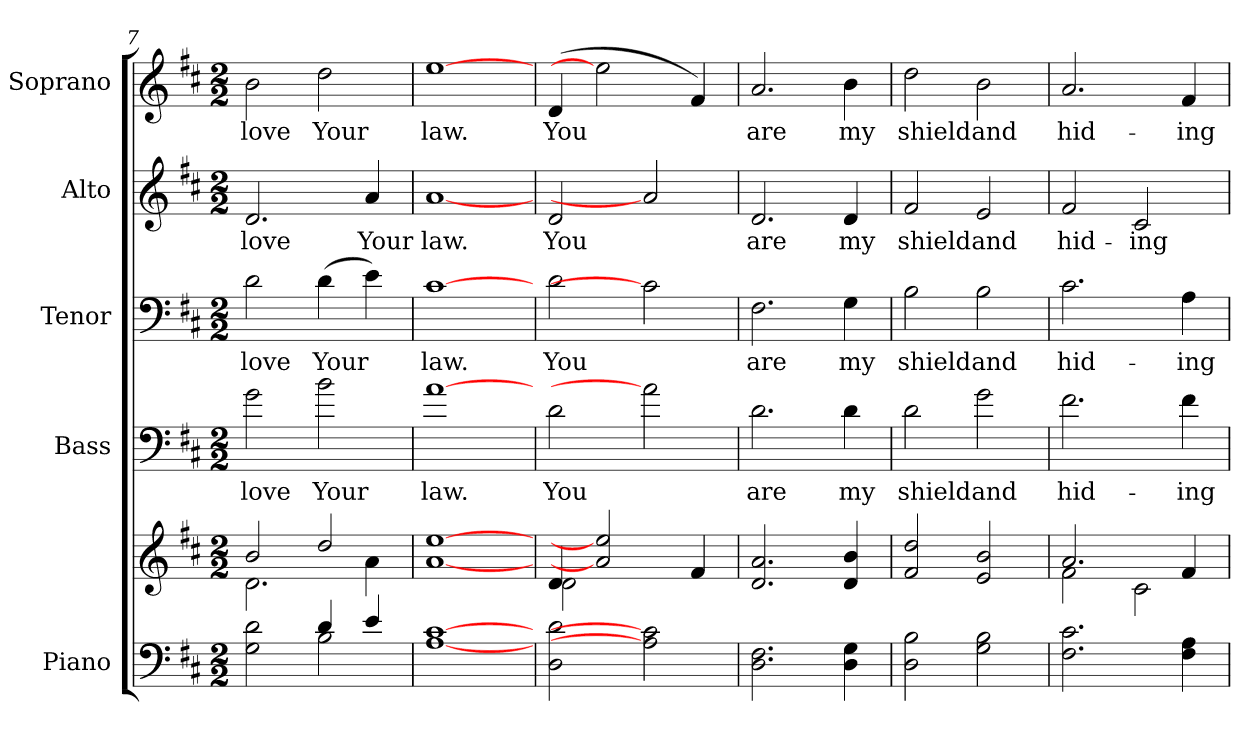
**kern	**kern	**kern	**text	**kern	**text	**kern	**text	**kern	**text
*part5	*part5	*part4	*part4	*part3	*part3	*part2	*part2	*part1	*part1
*staff6	*staff5	*staff4	*staff4	*staff3	*staff3	*staff2	*staff2	*staff1	*staff1
*I"Piano	*	*I"Bass	*	*I"Tenor	*	*I"Alto	*	*I"Soprano	*
*I'Pno.	*	*I'B.	*	*I'T.	*	*I'A.	*	*I'S.	*
!!LO:PB:g=z
*clefF4	*clefG2	*clefF4	*	*clefF4	*	*clefG2	*	*clefG2	*
*	*	*ITrd7c12	*	*	*	*	*	*	*
*k[f#c#]	*k[f#c#]	*k[f#c#]	*	*k[f#c#]	*	*k[f#c#]	*	*k[f#c#]	*
*D:	*D:	*D:	*	*D:	*	*D:	*	*D:	*
*M2/2	*M2/2	*M2/2	*	*M2/2	*	*M2/2	*	*M2/2	*
=7	=7	=7	=7	=7	=7	=7	=7	=7	=7
*^	*^	*	*	*	*	*	*	*	*
!	!	!	!	!	!LO:LY:b:color=#000000	!	!	!	!	!	!
!	!	!	!	!	!	!	!LO:LY:b:color=#000000	!	!	!	!
!	!	!	!	!	!	!	!	!	!LO:LY:b:color=#000000	!	!
!	!	!	!	!	!	!	!	!	!	!	!LO:LY:b:color=#000000
2Gi\ 2di	2ryy	2bi/	2.di\	2Gi\	love	2di\	love	2.di/	love	2bi\	love
!	!	!	!	!	!LO:LY:b:color=#000000	!	!	!	!	!	!
!	!	!	!	!	!	!	!LO:LY:b:color=#000000	!	!	!	!
!	!	!	!	!	!	!	!	!	!	!	!LO:LY:b:color=#000000
4di/	2Bi\	2ddi/	.	2Bi\	Your	(4di\	Your	.	.	2ddi\	Your
!	!	!	!	!	!	!	!	!	!LO:LY:b:color=#000000	!	!
4ei/	.	.	4ai\	.	.	4ei\)	.	4ai/	Your	.	.
*v	*v	*	*	*	*	*	*	*	*	*	*
*	*v	*v	*	*	*	*	*	*	*	*
=8	=8	=8	=8	=8	=8	=8	=8	=8	=8
*	*^	*	*	*	*	*	*	*	*
!	!	!	!	!LO:LY:b:color=#000000	!	!	!	!	!	!
*	*v	*v	*	*	*	*	*	*	*	*
*	*^	*	*	*	*	*	*	*	*
!	!	!	!	!	!	!LO:LY:b:color=#000000	!	!	!	!
*	*v	*v	*	*	*	*	*	*	*	*
*	*^	*	*	*	*	*	*	*	*
!	!	!	!	!	!	!	!	!LO:LY:b:color=#000000	!	!
*	*v	*v	*	*	*	*	*	*	*	*
*	*^	*	*	*	*	*	*	*	*
!	!	!	!	!	!	!	!	!	!	!LO:LY:b:color=#000000
*	*v	*v	*	*	*	*	*	*	*	*
[1Ai [1c#i	[1ai [1eei	[1Ai	law.	[1c#i	law.	[1ai	law.	[1eei	law.
=9	=9	=9	=9	=9	=9	=9	=9	=9	=9
*	*^	*	*	*	*	*	*	*	*
!	!	!	!	!LO:LY:b:color=#000000	!	!	!	!	!	!
!	!	!	!	!	!	!LO:LY:b:color=#000000	!	!	!	!
!	!	!	!	!	!	!	!	!LO:LY:b:color=#000000	!	!
!	!	!	!	!	!	!	!	!	!	!LO:LY:b:color=#000000
2Di\ 2di	4di/	2di\	2Di\	You	2di\	You	2di/	You	(4di/	You
.	2ai] 2eei]	.	.	.	.	.	.	.	2eei]	.
2Ai] 2c#i]	.	2ryy	2Ai]	.	2c#i]	.	2ai]	.	.	.
.	4f#i/	.	.	.	.	.	.	.	4f#i/)	.
*	*v	*v	*	*	*	*	*	*	*	*
=10	=10	=10	=10	=10	=10	=10	=10	=10	=10
!	!	!	!LO:LY:b:color=#000000	!	!	!	!	!	!
!	!	!	!	!	!LO:LY:b:color=#000000	!	!	!	!
!	!	!	!	!	!	!	!LO:LY:b:color=#000000	!	!
!	!	!	!	!	!	!	!	!	!LO:LY:b:color=#000000
2.Di\ 2.F#i	2.di/ 2.ai	2.Di\	are	2.F#i\	are	2.di/	are	2.ai/	are
!	!	!	!LO:LY:b:color=#000000	!	!	!	!	!	!
!	!	!	!	!	!LO:LY:b:color=#000000	!	!	!	!
!	!	!	!	!	!	!	!LO:LY:b:color=#000000	!	!
!	!	!	!	!	!	!	!	!	!LO:LY:b:color=#000000
4Di\ 4Gi	4di/ 4bi	4Di\	my	4Gi\	my	4di/	my	4bi\	my
=11	=11	=11	=11	=11	=11	=11	=11	=11	=11
!	!	!	!LO:LY:b:color=#000000	!	!	!	!	!	!
!	!	!	!	!	!LO:LY:b:color=#000000	!	!	!	!
!	!	!	!	!	!	!	!LO:LY:b:color=#000000	!	!
!	!	!	!	!	!	!	!	!	!LO:LY:b:color=#000000
2Di\ 2Bi	2f#i/ 2ddi	2Di\	shield	2Bi\	shield	2f#i/	shield	2ddi\	shield
!	!	!	!LO:LY:b:color=#000000	!	!	!	!	!	!
!	!	!	!	!	!LO:LY:b:color=#000000	!	!	!	!
!	!	!	!	!	!	!	!LO:LY:b:color=#000000	!	!
!	!	!	!	!	!	!	!	!	!LO:LY:b:color=#000000
2Gi\ 2Bi	2ei/ 2bi	2Gi\	and	2Bi\	and	2ei/	and	2bi\	and
=12	=12	=12	=12	=12	=12	=12	=12	=12	=12
*	*^	*	*	*	*	*	*	*	*
!	!	!	!	!LO:LY:b:color=#000000	!	!	!	!	!	!
!	!	!	!	!	!	!LO:LY:b:color=#000000	!	!	!	!
!	!	!	!	!	!	!	!	!LO:LY:b:color=#000000	!	!
!	!	!	!	!	!	!	!	!	!	!LO:LY:b:color=#000000
2.F#i\ 2.c#i	2.ai/	2f#i\	2.F#i\	hid-	2.c#i\	hid-	2f#i/	hid-	2.ai/	hid-
!	!	!	!	!	!	!	!	!LO:LY:b:color=#000000	!	!
.	.	2c#i\	.	.	.	.	2c#i/	-ing	.	.
!	!	!	!	!LO:LY:b:color=#000000	!	!	!	!	!	!
!	!	!	!	!	!	!LO:LY:b:color=#000000	!	!	!	!
!	!	!	!	!	!	!	!	!	!	!LO:LY:b:color=#000000
4F#i\ 4Ai	4f#i/	.	4F#i\	-ing	4Ai\	-ing	.	.	4f#i/	-ing
*	*v	*v	*	*	*	*	*	*	*	*
=	=	=	=	=	=	=	=	=	=
*-	*-	*-	*-	*-	*-	*-	*-	*-	*-
